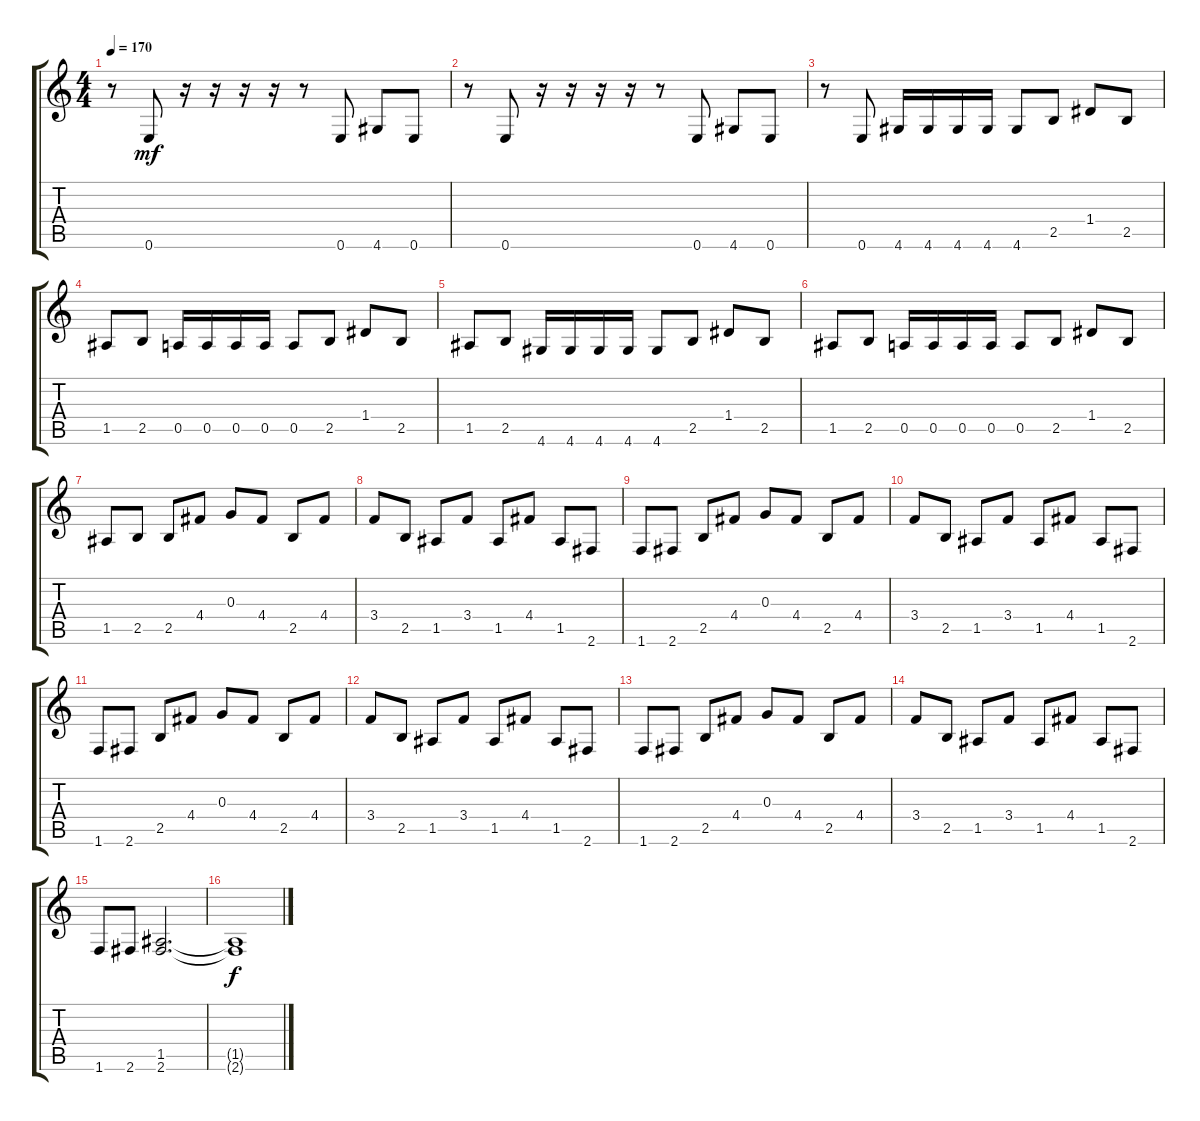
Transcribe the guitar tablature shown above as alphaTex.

\track "" {instrument distortionguitar}
\staff {score tabs}
\tuning (E4 B3 G3 D3 A2 E2) {hide}
\ts (4 4)
\tempo 170
\clef g2
\ks c
r.8{dy mf} 0.6.8 r.16 r.16 r.16 r.16 r.8 0.6.8 4.6.8 0.6.8 |
r.8 0.6.8 r.16 r.16 r.16 r.16 r.8 0.6.8 4.6.8 0.6.8 |
r.8 0.6.8 4.6.16 4.6.16 4.6.16 4.6.16 4.6.8 2.5.8 1.4.8 2.5.8 |
1.5.8 2.5.8 0.5.16 0.5.16 0.5.16 0.5.16 0.5.8 2.5.8 1.4.8 2.5.8 |
1.5.8 2.5.8 4.6.16 4.6.16 4.6.16 4.6.16 4.6.8 2.5.8 1.4.8 2.5.8 |
1.5.8 2.5.8 0.5.16 0.5.16 0.5.16 0.5.16 0.5.8 2.5.8 1.4.8 2.5.8 |
1.5.8 2.5.8 2.5.8 4.4.8 0.3.8 4.4.8 2.5.8 4.4.8 |
3.4.8 2.5.8 1.5.8 3.4.8 1.5.8 4.4.8 1.5.8 2.6.8 |
1.6.8 2.6.8 2.5.8 4.4.8 0.3.8 4.4.8 2.5.8 4.4.8 |
3.4.8 2.5.8 1.5.8 3.4.8 1.5.8 4.4.8 1.5.8 2.6.8 |
1.6.8 2.6.8 2.5.8 4.4.8 0.3.8 4.4.8 2.5.8 4.4.8 |
3.4.8 2.5.8 1.5.8 3.4.8 1.5.8 4.4.8 1.5.8 2.6.8 |
1.6.8 2.6.8 2.5.8 4.4.8 0.3.8 4.4.8 2.5.8 4.4.8 |
3.4.8 2.5.8 1.5.8 3.4.8 1.5.8 4.4.8 1.5.8 2.6.8 |
1.6.8 2.6.8 (1.5 2.6).2{d} |
(1.5{t} 2.6{t}).1{dy f}
